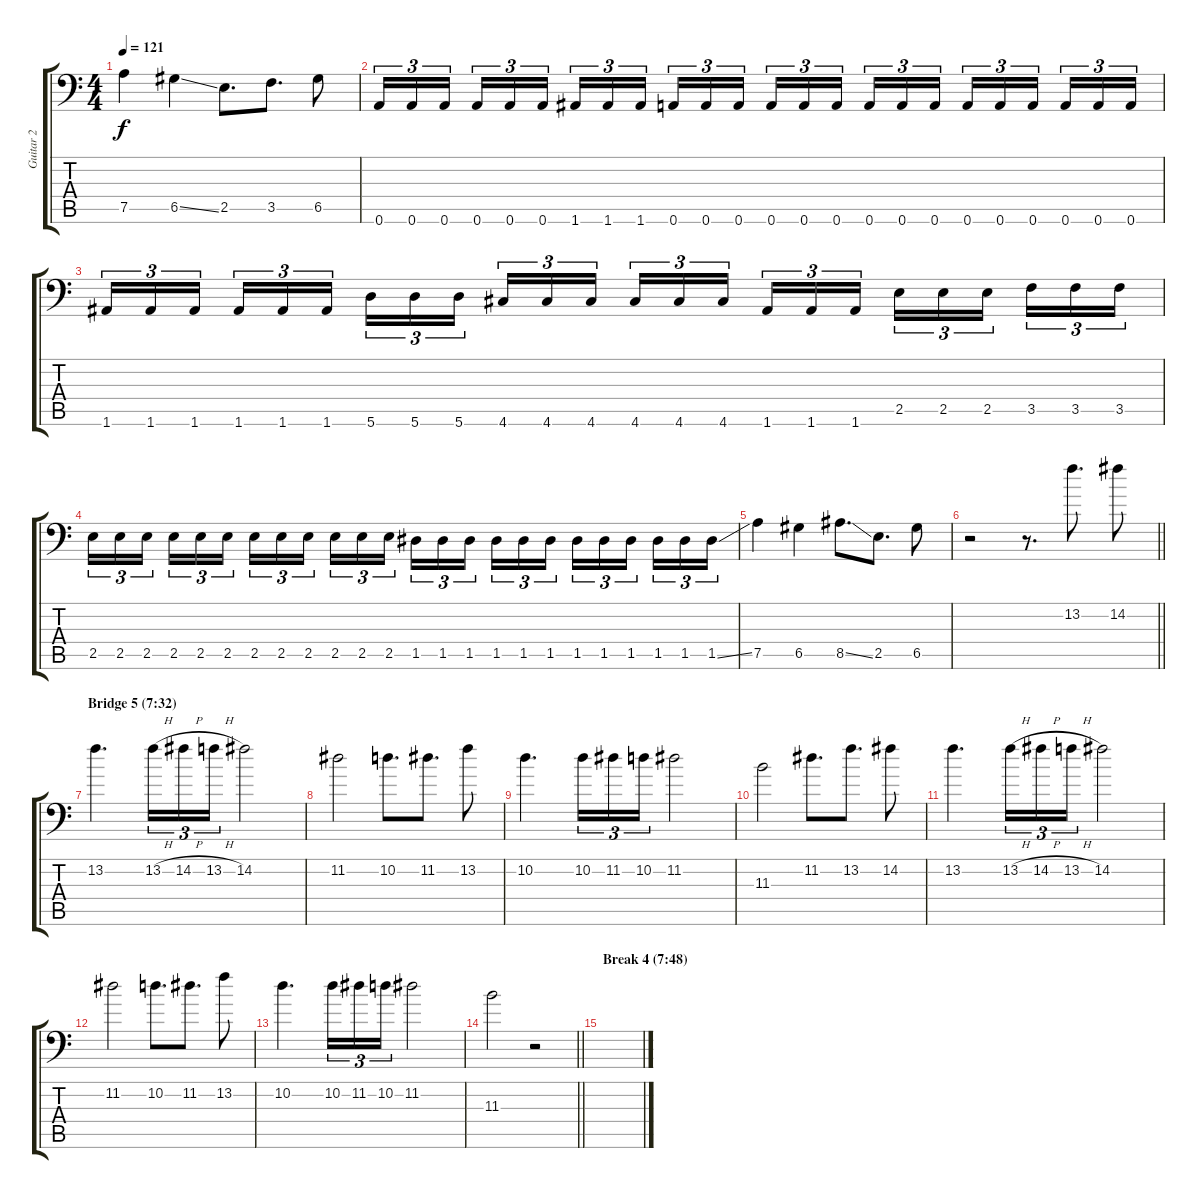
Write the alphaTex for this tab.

\track ("Guitar 2" "Guitar 2") {instrument distortionguitar}
\staff {score tabs}
\tuning (A3 E3 C3 G2 D2 A1) {hide}
\ts (4 4)
\tempo 121
\clef f4
\ks c
7.5.4{dy f} 6.5{ss}.4 2.5.8{d} 3.5.8{d} 6.5.8 |
0.6.16{tu (3 2)} 0.6.16{tu (3 2)} 0.6.16{tu (3 2) beam splitsecondary} 0.6.16{tu (3 2)} 0.6.16{tu (3 2)} 0.6.16{tu (3 2)} 1.6.16{tu (3 2)} 1.6.16{tu (3 2)} 1.6.16{tu (3 2) beam splitsecondary} 0.6.16{tu (3 2)} 0.6.16{tu (3 2)} 0.6.16{tu (3 2)} 0.6.16{tu (3 2)} 0.6.16{tu (3 2)} 0.6.16{tu (3 2) beam splitsecondary} 0.6.16{tu (3 2)} 0.6.16{tu (3 2)} 0.6.16{tu (3 2)} 0.6.16{tu (3 2)} 0.6.16{tu (3 2)} 0.6.16{tu (3 2) beam splitsecondary} 0.6.16{tu (3 2)} 0.6.16{tu (3 2)} 0.6.16{tu (3 2)} |
1.6.16{tu (3 2)} 1.6.16{tu (3 2)} 1.6.16{tu (3 2) beam splitsecondary} 1.6.16{tu (3 2)} 1.6.16{tu (3 2)} 1.6.16{tu (3 2)} 5.6.16{tu (3 2)} 5.6.16{tu (3 2)} 5.6.16{tu (3 2) beam splitsecondary} 4.6.16{tu (3 2)} 4.6.16{tu (3 2)} 4.6.16{tu (3 2)} 4.6.16{tu (3 2)} 4.6.16{tu (3 2)} 4.6.16{tu (3 2) beam splitsecondary} 1.6.16{tu (3 2)} 1.6.16{tu (3 2)} 1.6.16{tu (3 2)} 2.5.16{tu (3 2)} 2.5.16{tu (3 2)} 2.5.16{tu (3 2) beam splitsecondary} 3.5.16{tu (3 2)} 3.5.16{tu (3 2)} 3.5.16{tu (3 2)} |
2.5.16{tu (3 2)} 2.5.16{tu (3 2)} 2.5.16{tu (3 2) beam splitsecondary} 2.5.16{tu (3 2)} 2.5.16{tu (3 2)} 2.5.16{tu (3 2)} 2.5.16{tu (3 2)} 2.5.16{tu (3 2)} 2.5.16{tu (3 2) beam splitsecondary} 2.5.16{tu (3 2)} 2.5.16{tu (3 2)} 2.5.16{tu (3 2)} 1.5.16{tu (3 2)} 1.5.16{tu (3 2)} 1.5.16{tu (3 2) beam splitsecondary} 1.5.16{tu (3 2)} 1.5.16{tu (3 2)} 1.5.16{tu (3 2)} 1.5.16{tu (3 2)} 1.5.16{tu (3 2)} 1.5.16{tu (3 2) beam splitsecondary} 1.5.16{tu (3 2)} 1.5.16{tu (3 2)} 1.5{ss}.16{tu (3 2)} |
7.5.4 6.5.4 8.5{ss}.8{d balance 8} 2.5.8{d} 6.5.8 |
\barLineRight lightlight
r.2{balance 13} r.8{d} 13.2.8{d} 14.2.8 |
\section ("" "Bridge 5 (7:32)")
13.2.4{d} 13.2{h}.16{tu (3 2)} 14.2{h}.16{tu (3 2)} 13.2{h}.16{tu (3 2)} 14.2.2 |
11.2.2 10.2.8{d} 11.2.8{d} 13.2.8 |
10.2.4{d} 10.2.16{tu (3 2)} 11.2.16{tu (3 2)} 10.2.16{tu (3 2)} 11.2.2 |
11.3.2 11.2.8{d} 13.2.8{d} 14.2.8 |
13.2.4{d} 13.2{h}.16{tu (3 2)} 14.2{h}.16{tu (3 2)} 13.2{h}.16{tu (3 2)} 14.2.2 |
11.2.2 10.2.8{d} 11.2.8{d} 13.2.8 |
10.2.4{d} 10.2.16{tu (3 2)} 11.2.16{tu (3 2)} 10.2.16{tu (3 2)} 11.2.2 |
\barLineRight lightlight
11.3.2 r.2 |
\section ("" "Break 4 (7:48)")
